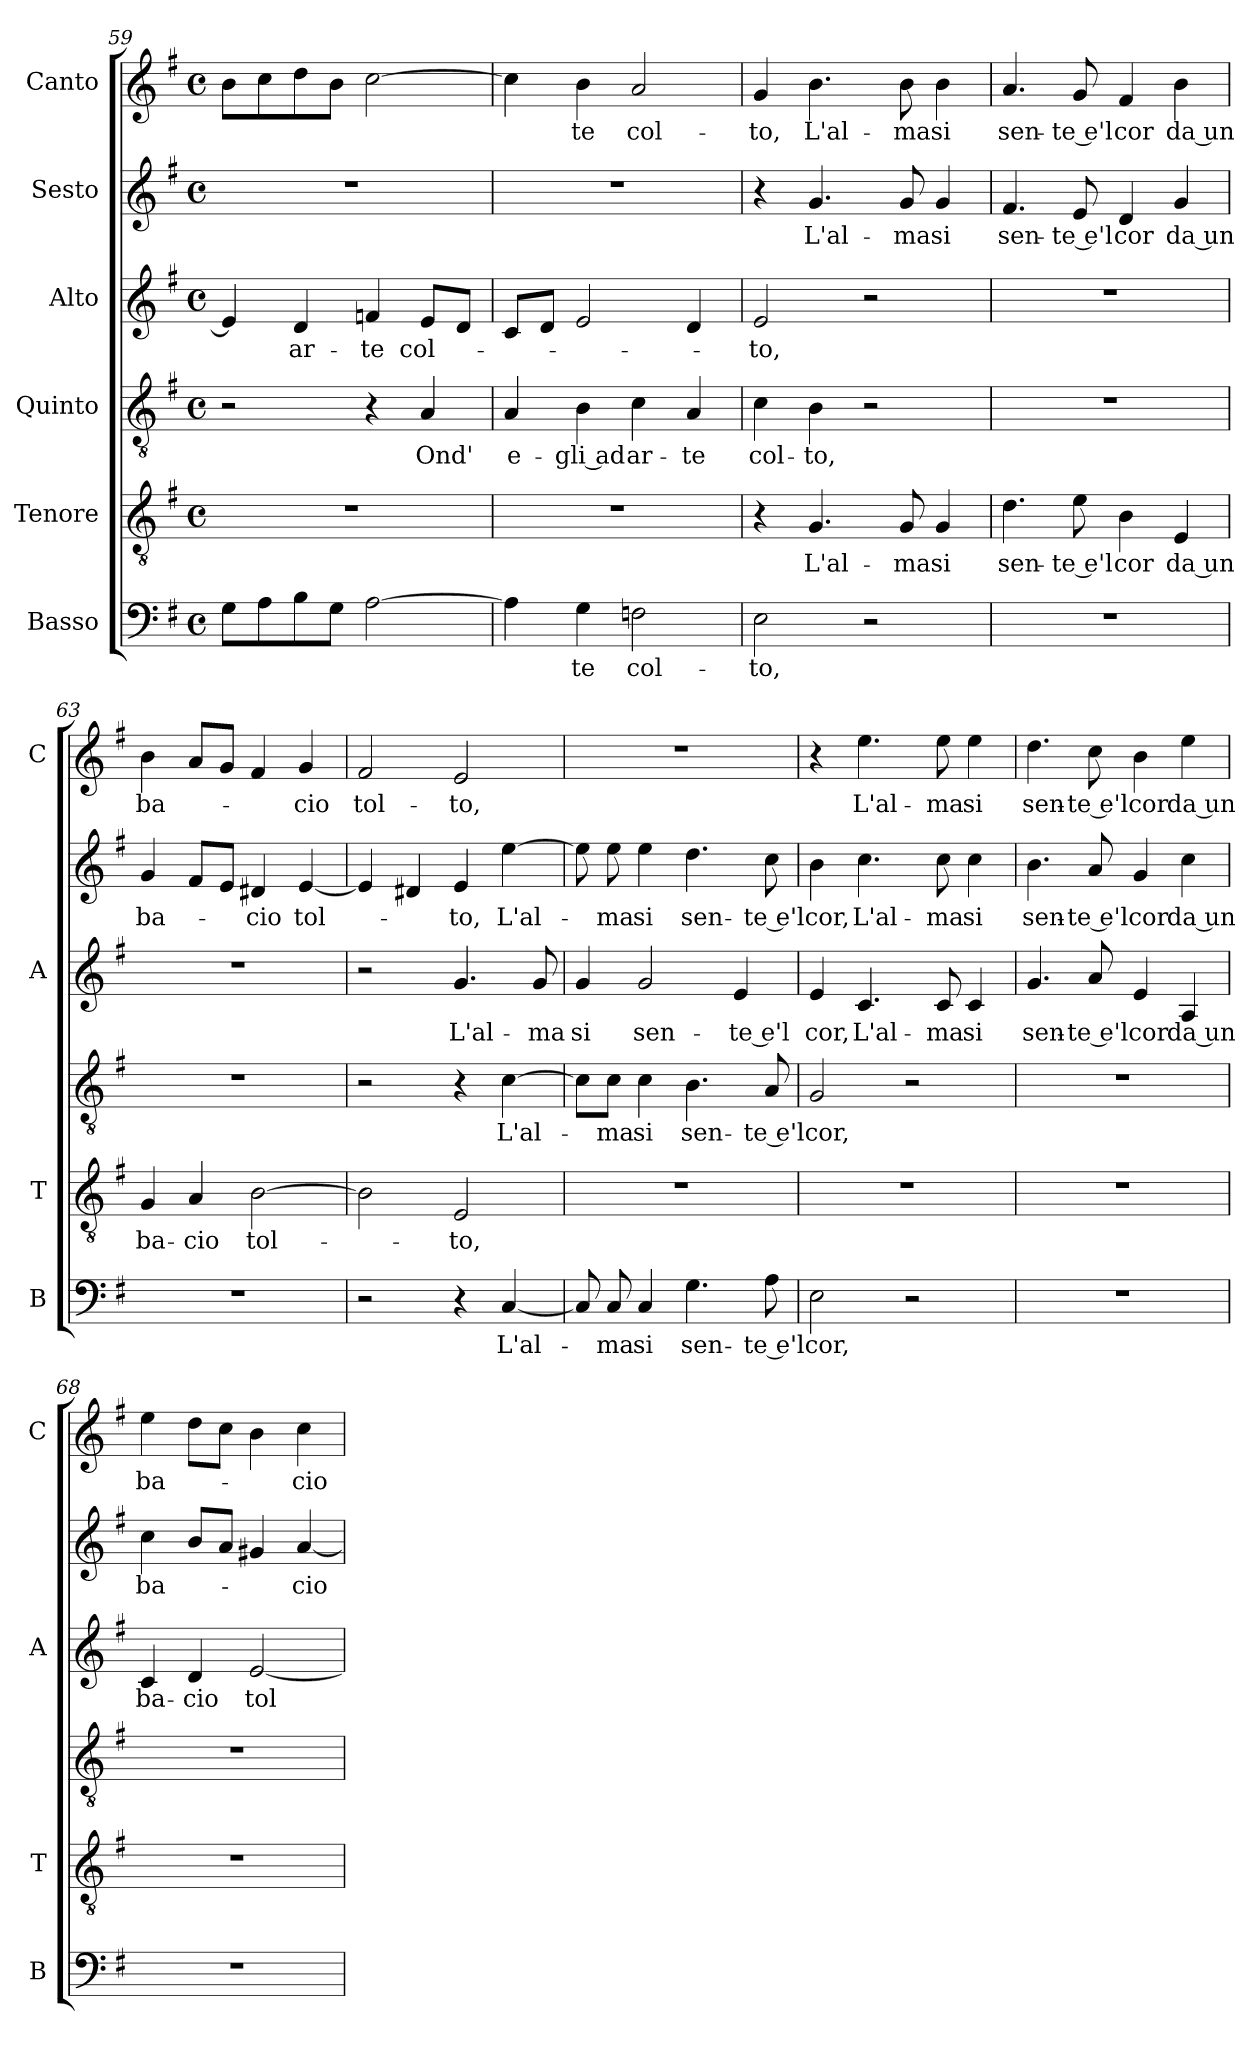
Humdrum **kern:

**kern	**text	**kern	**text	**kern	**text	**kern	**text	**kern	**text	**kern	**text
*part6	*part6	*part5	*part5	*part4	*part4	*part3	*part3	*part2	*part2	*part1	*part1
*staff6	*staff6	*staff5	*staff5	*staff4	*staff4	*staff3	*staff3	*staff2	*staff2	*staff1	*staff1
*I"Basso	*	*I"Tenore	*	*I"Quinto	*	*I"Alto	*	*I"Sesto	*	*I"Canto	*
*I'B	*	*I'T	*	*	*	*I'A	*	*	*	*I'C	*
*clefF4	*	*clefGv2	*	*clefGv2	*	*clefG2	*	*clefG2	*	*clefG2	*
*k[f#]	*	*k[f#]	*	*k[f#]	*	*k[f#]	*	*k[f#]	*	*k[f#]	*
*G:	*	*G:	*	*G:	*	*G:	*	*G:	*	*G:	*
*M4/4	*	*M4/4	*	*M4/4	*	*M4/4	*	*M4/4	*	*M4/4	*
*met(c)	*	*met(c)	*	*met(c)	*	*met(c)	*	*met(c)	*	*met(c)	*
=59	=59	=59	=59	=59	=59	=59	=59	=59	=59	=59	=59
8G\L	.	1r	.	2r	.	4e/]	.	1r	.	8b\L	.
8A\	.	.	.	.	.	.	.	.	.	8cc\	.
!	!	!	!	!	!	!	!LO:LY:b	!	!	!	!
8B\	.	.	.	.	.	4d/	ar-	.	.	8dd\	.
8G\J	.	.	.	.	.	.	.	.	.	8b\J	.
!	!	!	!	!	!	!	!LO:LY:b	!	!	!	!
[2A\	.	.	.	4r	.	4fn/	-te	.	.	[2cc\	.
!	!	!	!	!	!LO:LY:b	!	!LO:LY:b	!	!	!	!
.	.	.	.	4A/	Ond'	8e/L	col-	.	.	.	.
.	.	.	.	.	.	8d/J	.	.	.	.	.
=60	=60	=60	=60	=60	=60	=60	=60	=60	=60	=60	=60
!	!	!	!	!	!LO:LY:b	!	!	!	!	!	!
4A\]	.	1r	.	4A/	e-	8c/L	.	1r	.	4cc\]	.
.	.	.	.	.	.	8d/J	.	.	.	.	.
!	!LO:LY:b	!	!	!	!LO:LY:b	!	!	!	!	!	!LO:LY:b
4G\	-te	.	.	4B\	-gli ad	2e/	.	.	.	4b\	-te
!	!LO:LY:b	!	!	!	!LO:LY:b	!	!	!	!	!	!LO:LY:b
2Fn\	col-	.	.	4c\	ar-	.	.	.	.	2a/	col-
!	!	!	!	!	!LO:LY:b	!	!	!	!	!	!
.	.	.	.	4A/	-te	4d/	.	.	.	.	.
=61	=61	=61	=61	=61	=61	=61	=61	=61	=61	=61	=61
!	!LO:LY:b	!	!	!	!LO:LY:b	!	!LO:LY:b	!	!	!	!LO:LY:b
2E\	-to,	4r	.	4c\	col-	2e/	-to,	4r	.	4g/	-to,
!	!	!	!LO:LY:b	!	!LO:LY:b	!	!	!	!LO:LY:b	!	!LO:LY:b
.	.	4.G/	L'al-	4B\	-to,	.	.	4.g/	L'al-	4.b\	L'al-
2r	.	.	.	2r	.	2r	.	.	.	.	.
!	!	!	!LO:LY:b	!	!	!	!	!	!LO:LY:b	!	!LO:LY:b
.	.	8G/	-ma	.	.	.	.	8g/	-ma	8b\	-ma
!	!	!	!LO:LY:b	!	!	!	!	!	!LO:LY:b	!	!LO:LY:b
.	.	4G/	si	.	.	.	.	4g/	si	4b\	si
!!LO:LB:g=z
=62	=62	=62	=62	=62	=62	=62	=62	=62	=62	=62	=62
!	!	!	!LO:LY:b	!	!	!	!	!	!LO:LY:b	!	!LO:LY:b
1r	.	4.d\	sen-	1r	.	1r	.	4.f#/	sen-	4.a/	sen-
!	!	!	!LO:LY:b	!	!	!	!	!	!LO:LY:b	!	!LO:LY:b
.	.	8e\	-te e'l	.	.	.	.	8e/	-te e'l	8g/	-te e'l
!	!	!	!LO:LY:b	!	!	!	!	!	!LO:LY:b	!	!LO:LY:b
.	.	4B\	cor	.	.	.	.	4d/	cor	4f#/	cor
!	!	!	!LO:LY:b	!	!	!	!	!	!LO:LY:b	!	!LO:LY:b
.	.	4E/	da un	.	.	.	.	4g/	da un	4b\	da un
=63	=63	=63	=63	=63	=63	=63	=63	=63	=63	=63	=63
!	!	!	!LO:LY:b	!	!	!	!	!	!LO:LY:b	!	!LO:LY:b
1r	.	4G/	ba-	1r	.	1r	.	4g/	ba-	4b\	ba-
!	!	!	!LO:LY:b	!	!	!	!	!	!	!	!
.	.	4A/	-cio	.	.	.	.	8f#/L	.	8a/L	.
.	.	.	.	.	.	.	.	8e/J	.	8g/J	.
!	!	!	!LO:LY:b	!	!	!	!	!	!LO:LY:b	!	!
.	.	[2B\	tol-	.	.	.	.	4d#X/	-cio	4f#/	.
!	!	!	!	!	!	!	!	!	!LO:LY:b	!	!LO:LY:b
.	.	.	.	.	.	.	.	[4e/	tol-	4g/	-cio
=64	=64	=64	=64	=64	=64	=64	=64	=64	=64	=64	=64
!	!	!	!	!	!	!	!	!	!	!	!LO:LY:b
2r	.	2B\]	.	2r	.	2r	.	4e/]	.	2f#/	tol-
.	.	.	.	.	.	.	.	4d#X/	.	.	.
!	!	!	!LO:LY:b	!	!	!	!LO:LY:b	!	!LO:LY:b	!	!LO:LY:b
4r	.	2E/	-to,	4r	.	4.g/	L'al-	4e/	-to,	2e/	-to,
!	!LO:LY:b	!	!	!	!LO:LY:b	!	!	!	!LO:LY:b	!	!
[4C/	L'al-	.	.	[4c\	L'al-	.	.	[4ee\	L'al-	.	.
!	!	!	!	!	!	!	!LO:LY:b	!	!	!	!
.	.	.	.	.	.	8g/	-ma	.	.	.	.
=65	=65	=65	=65	=65	=65	=65	=65	=65	=65	=65	=65
!	!	!	!	!	!	!	!LO:LY:b	!	!	!	!
8C/]	.	1r	.	8c\L]	.	4g/	si	8ee\]	.	1r	.
!	!LO:LY:b	!	!	!	!LO:LY:b	!	!	!	!LO:LY:b	!	!
8C/	-ma	.	.	8c\J	-ma	.	.	8ee\	-ma	.	.
!	!LO:LY:b	!	!	!	!LO:LY:b	!	!LO:LY:b	!	!LO:LY:b	!	!
4C/	si	.	.	4c\	si	2g/	sen-	4ee\	si	.	.
!	!LO:LY:b	!	!	!	!LO:LY:b	!	!	!	!LO:LY:b	!	!
4.G\	sen-	.	.	4.B\	sen-	.	.	4.dd\	sen-	.	.
!	!	!	!	!	!	!	!LO:LY:b	!	!	!	!
.	.	.	.	.	.	4e/	-te e'l	.	.	.	.
!	!LO:LY:b	!	!	!	!LO:LY:b	!	!	!	!LO:LY:b	!	!
8A\	-te e'l	.	.	8A/	-te e'l	.	.	8cc\	-te e'l	.	.
=66	=66	=66	=66	=66	=66	=66	=66	=66	=66	=66	=66
!	!LO:LY:b	!	!	!	!LO:LY:b	!	!LO:LY:b	!	!LO:LY:b	!	!
2E\	cor,	1r	.	2G/	cor,	4e/	cor,	4b\	cor,	4r	.
!	!	!	!	!	!	!	!LO:LY:b	!	!LO:LY:b	!	!LO:LY:b
.	.	.	.	.	.	4.c/	L'al-	4.cc\	L'al-	4.ee\	L'al-
2r	.	.	.	2r	.	.	.	.	.	.	.
!	!	!	!	!	!	!	!LO:LY:b	!	!LO:LY:b	!	!LO:LY:b
.	.	.	.	.	.	8c/	-ma	8cc\	-ma	8ee\	-ma
!	!	!	!	!	!	!	!LO:LY:b	!	!LO:LY:b	!	!LO:LY:b
.	.	.	.	.	.	4c/	si	4cc\	si	4ee\	si
=67	=67	=67	=67	=67	=67	=67	=67	=67	=67	=67	=67
!	!	!	!	!	!	!	!LO:LY:b	!	!LO:LY:b	!	!LO:LY:b
1r	.	1r	.	1r	.	4.g/	sen-	4.b\	sen-	4.dd\	sen-
!	!	!	!	!	!	!	!LO:LY:b	!	!LO:LY:b	!	!LO:LY:b
.	.	.	.	.	.	8a/	-te e'l	8a/	-te e'l	8cc\	-te e'l
!	!	!	!	!	!	!	!LO:LY:b	!	!LO:LY:b	!	!LO:LY:b
.	.	.	.	.	.	4e/	cor	4g/	cor	4b\	cor
!	!	!	!	!	!	!	!LO:LY:b	!	!LO:LY:b	!	!LO:LY:b
.	.	.	.	.	.	4A/	da un	4cc\	da un	4ee\	da un
=68	=68	=68	=68	=68	=68	=68	=68	=68	=68	=68	=68
!	!	!	!	!	!	!	!LO:LY:b	!	!LO:LY:b	!	!LO:LY:b
1r	.	1r	.	1r	.	4c/	ba-	4cc\	ba-	4ee\	ba-
!	!	!	!	!	!	!	!LO:LY:b	!	!	!	!
.	.	.	.	.	.	4d/	-cio	8b/L	.	8dd\L	.
.	.	.	.	.	.	.	.	8a/J	.	8cc\J	.
!	!	!	!	!	!	!	!LO:LY:b	!	!	!	!
.	.	.	.	.	.	[2e/	tol-	4g#X/	.	4b\	.
!	!	!	!	!	!	!	!	!	!LO:LY:b	!	!LO:LY:b
.	.	.	.	.	.	.	.	[4a/	-cio	4cc\	-cio
=	=	=	=	=	=	=	=	=	=	=	=
*-	*-	*-	*-	*-	*-	*-	*-	*-	*-	*-	*-
